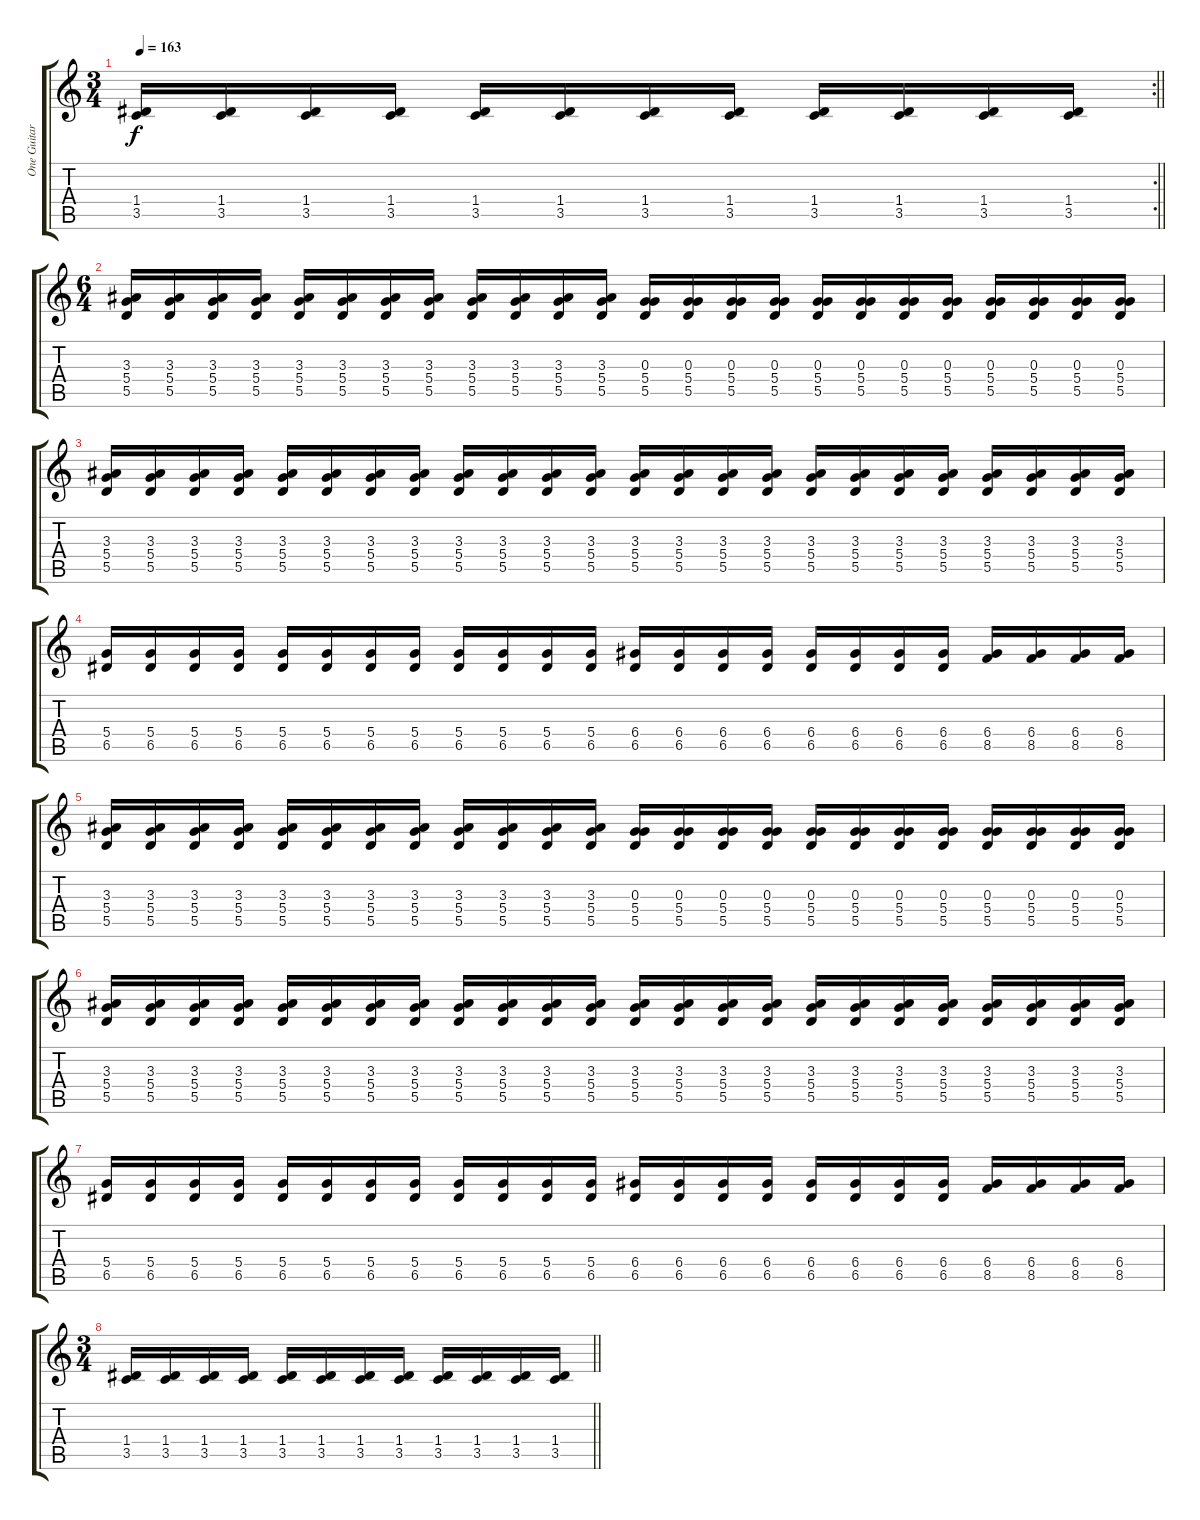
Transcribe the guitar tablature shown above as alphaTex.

\track ("One Guitar Arrangement" "One Guitar") {mute instrument overdrivenguitar}
\staff {score tabs}
\tuning (E4 B3 G3 D3 A2 E2) {hide}
\rc 2
\ts (3 4)
\tempo 163
\clef g2
\barLineRight lightlight
\ks c
(1.4 3.5).16{dy f} (1.4 3.5).16 (1.4 3.5).16 (1.4 3.5).16 (1.4 3.5).16 (1.4 3.5).16 (1.4 3.5).16 (1.4 3.5).16 (1.4 3.5).16 (1.4 3.5).16 (1.4 3.5).16 (1.4 3.5).16 |
\ts (6 4)
\section ("" "")
(3.3 5.4 5.5).16 (3.3 5.4 5.5).16 (3.3 5.4 5.5).16 (3.3 5.4 5.5).16 (3.3 5.4 5.5).16 (3.3 5.4 5.5).16 (3.3 5.4 5.5).16 (3.3 5.4 5.5).16 (3.3 5.4 5.5).16 (3.3 5.4 5.5).16 (3.3 5.4 5.5).16 (3.3 5.4 5.5).16 (0.3 5.4 5.5).16 (0.3 5.4 5.5).16 (0.3 5.4 5.5).16 (0.3 5.4 5.5).16 (0.3 5.4 5.5).16 (0.3 5.4 5.5).16 (0.3 5.4 5.5).16 (0.3 5.4 5.5).16 (0.3 5.4 5.5).16 (0.3 5.4 5.5).16 (0.3 5.4 5.5).16 (0.3 5.4 5.5).16 |
(3.3 5.4 5.5).16 (3.3 5.4 5.5).16 (3.3 5.4 5.5).16 (3.3 5.4 5.5).16 (3.3 5.4 5.5).16 (3.3 5.4 5.5).16 (3.3 5.4 5.5).16 (3.3 5.4 5.5).16 (3.3 5.4 5.5).16 (3.3 5.4 5.5).16 (3.3 5.4 5.5).16 (3.3 5.4 5.5).16 (3.3 5.4 5.5).16 (3.3 5.4 5.5).16 (3.3 5.4 5.5).16 (3.3 5.4 5.5).16 (3.3 5.4 5.5).16 (3.3 5.4 5.5).16 (3.3 5.4 5.5).16 (3.3 5.4 5.5).16 (3.3 5.4 5.5).16 (3.3 5.4 5.5).16 (3.3 5.4 5.5).16 (3.3 5.4 5.5).16 |
(5.4 6.5).16 (5.4 6.5).16 (5.4 6.5).16 (5.4 6.5).16 (5.4 6.5).16 (5.4 6.5).16 (5.4 6.5).16 (5.4 6.5).16 (5.4 6.5).16 (5.4 6.5).16 (5.4 6.5).16 (5.4 6.5).16 (6.4 6.5).16 (6.4 6.5).16 (6.4 6.5).16 (6.4 6.5).16 (6.4 6.5).16 (6.4 6.5).16 (6.4 6.5).16 (6.4 6.5).16 (6.4 8.5).16 (6.4 8.5).16 (6.4 8.5).16 (6.4 8.5).16 |
(3.3 5.4 5.5).16 (3.3 5.4 5.5).16 (3.3 5.4 5.5).16 (3.3 5.4 5.5).16 (3.3 5.4 5.5).16 (3.3 5.4 5.5).16 (3.3 5.4 5.5).16 (3.3 5.4 5.5).16 (3.3 5.4 5.5).16 (3.3 5.4 5.5).16 (3.3 5.4 5.5).16 (3.3 5.4 5.5).16 (0.3 5.4 5.5).16 (0.3 5.4 5.5).16 (0.3 5.4 5.5).16 (0.3 5.4 5.5).16 (0.3 5.4 5.5).16 (0.3 5.4 5.5).16 (0.3 5.4 5.5).16 (0.3 5.4 5.5).16 (0.3 5.4 5.5).16 (0.3 5.4 5.5).16 (0.3 5.4 5.5).16 (0.3 5.4 5.5).16 |
(3.3 5.4 5.5).16 (3.3 5.4 5.5).16 (3.3 5.4 5.5).16 (3.3 5.4 5.5).16 (3.3 5.4 5.5).16 (3.3 5.4 5.5).16 (3.3 5.4 5.5).16 (3.3 5.4 5.5).16 (3.3 5.4 5.5).16 (3.3 5.4 5.5).16 (3.3 5.4 5.5).16 (3.3 5.4 5.5).16 (3.3 5.4 5.5).16 (3.3 5.4 5.5).16 (3.3 5.4 5.5).16 (3.3 5.4 5.5).16 (3.3 5.4 5.5).16 (3.3 5.4 5.5).16 (3.3 5.4 5.5).16 (3.3 5.4 5.5).16 (3.3 5.4 5.5).16 (3.3 5.4 5.5).16 (3.3 5.4 5.5).16 (3.3 5.4 5.5).16 |
(5.4 6.5).16 (5.4 6.5).16 (5.4 6.5).16 (5.4 6.5).16 (5.4 6.5).16 (5.4 6.5).16 (5.4 6.5).16 (5.4 6.5).16 (5.4 6.5).16 (5.4 6.5).16 (5.4 6.5).16 (5.4 6.5).16 (6.4 6.5).16 (6.4 6.5).16 (6.4 6.5).16 (6.4 6.5).16 (6.4 6.5).16 (6.4 6.5).16 (6.4 6.5).16 (6.4 6.5).16 (6.4 8.5).16 (6.4 8.5).16 (6.4 8.5).16 (6.4 8.5).16 |
\ts (3 4)
\barLineRight lightlight
(1.4 3.5).16 (1.4 3.5).16 (1.4 3.5).16 (1.4 3.5).16 (1.4 3.5).16 (1.4 3.5).16 (1.4 3.5).16 (1.4 3.5).16 (1.4 3.5).16 (1.4 3.5).16 (1.4 3.5).16 (1.4 3.5).16
